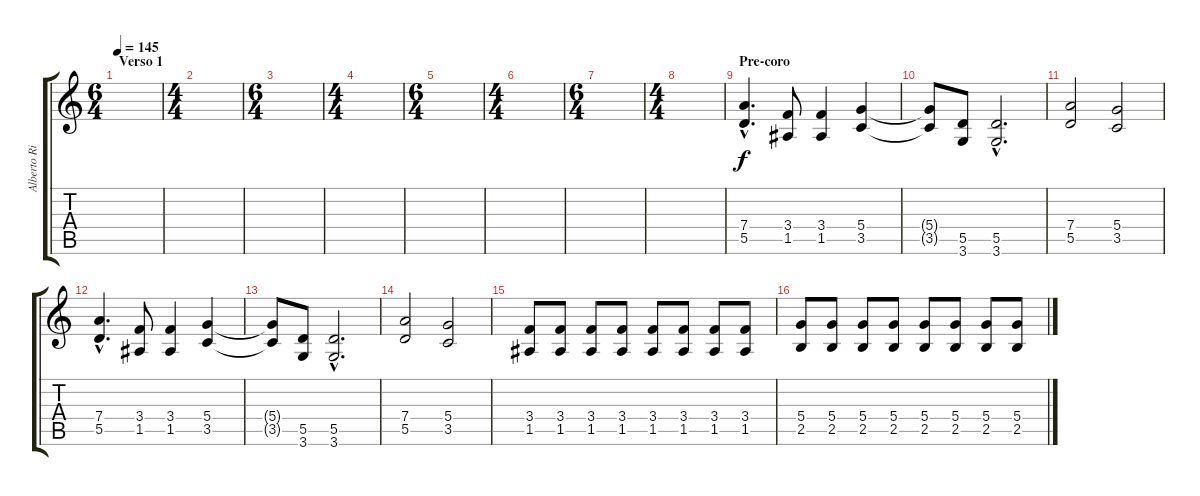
\track ("Alberto Rionda" "Alberto Ri") {instrument distortionguitar}
\staff {score tabs}
\tuning (E4 B3 G3 D3 A2 E2) {hide}
\ts (6 4)
\section ("" "Verso 1")
\tempo 145
\clef g2
\ks c
|
\ts (4 4)
|
\ts (6 4)
|
\ts (4 4)
|
\ts (6 4)
|
\ts (4 4)
|
\ts (6 4)
|
\ts (4 4)
|
\section ("" "Pre-coro")
(7.4{hac} 5.5{hac}).4{d volume 14 instrument distortionguitar} (3.4 1.5).8 (3.4 1.5).4 (5.4 3.5).4 |
(5.4{t} 3.5{t}).8 (5.5 3.6).8 (5.5{hac} 3.6{hac}).2{d} |
(7.4 5.5).2 (5.4 3.5).2 |
(7.4{hac} 5.5{hac}).4{d} (3.4 1.5).8 (3.4 1.5).4 (5.4 3.5).4 |
(5.4{t} 3.5{t}).8 (5.5 3.6).8 (5.5{hac} 3.6{hac}).2{d} |
(7.4 5.5).2 (5.4 3.5).2 |
(3.4 1.5).8 (3.4 1.5).8 (3.4 1.5).8 (3.4 1.5).8 (3.4 1.5).8 (3.4 1.5).8 (3.4 1.5).8 (3.4 1.5).8 |
(5.4 2.5).8 (5.4 2.5).8 (5.4 2.5).8 (5.4 2.5).8 (5.4 2.5).8 (5.4 2.5).8 (5.4 2.5).8 (5.4 2.5).8
